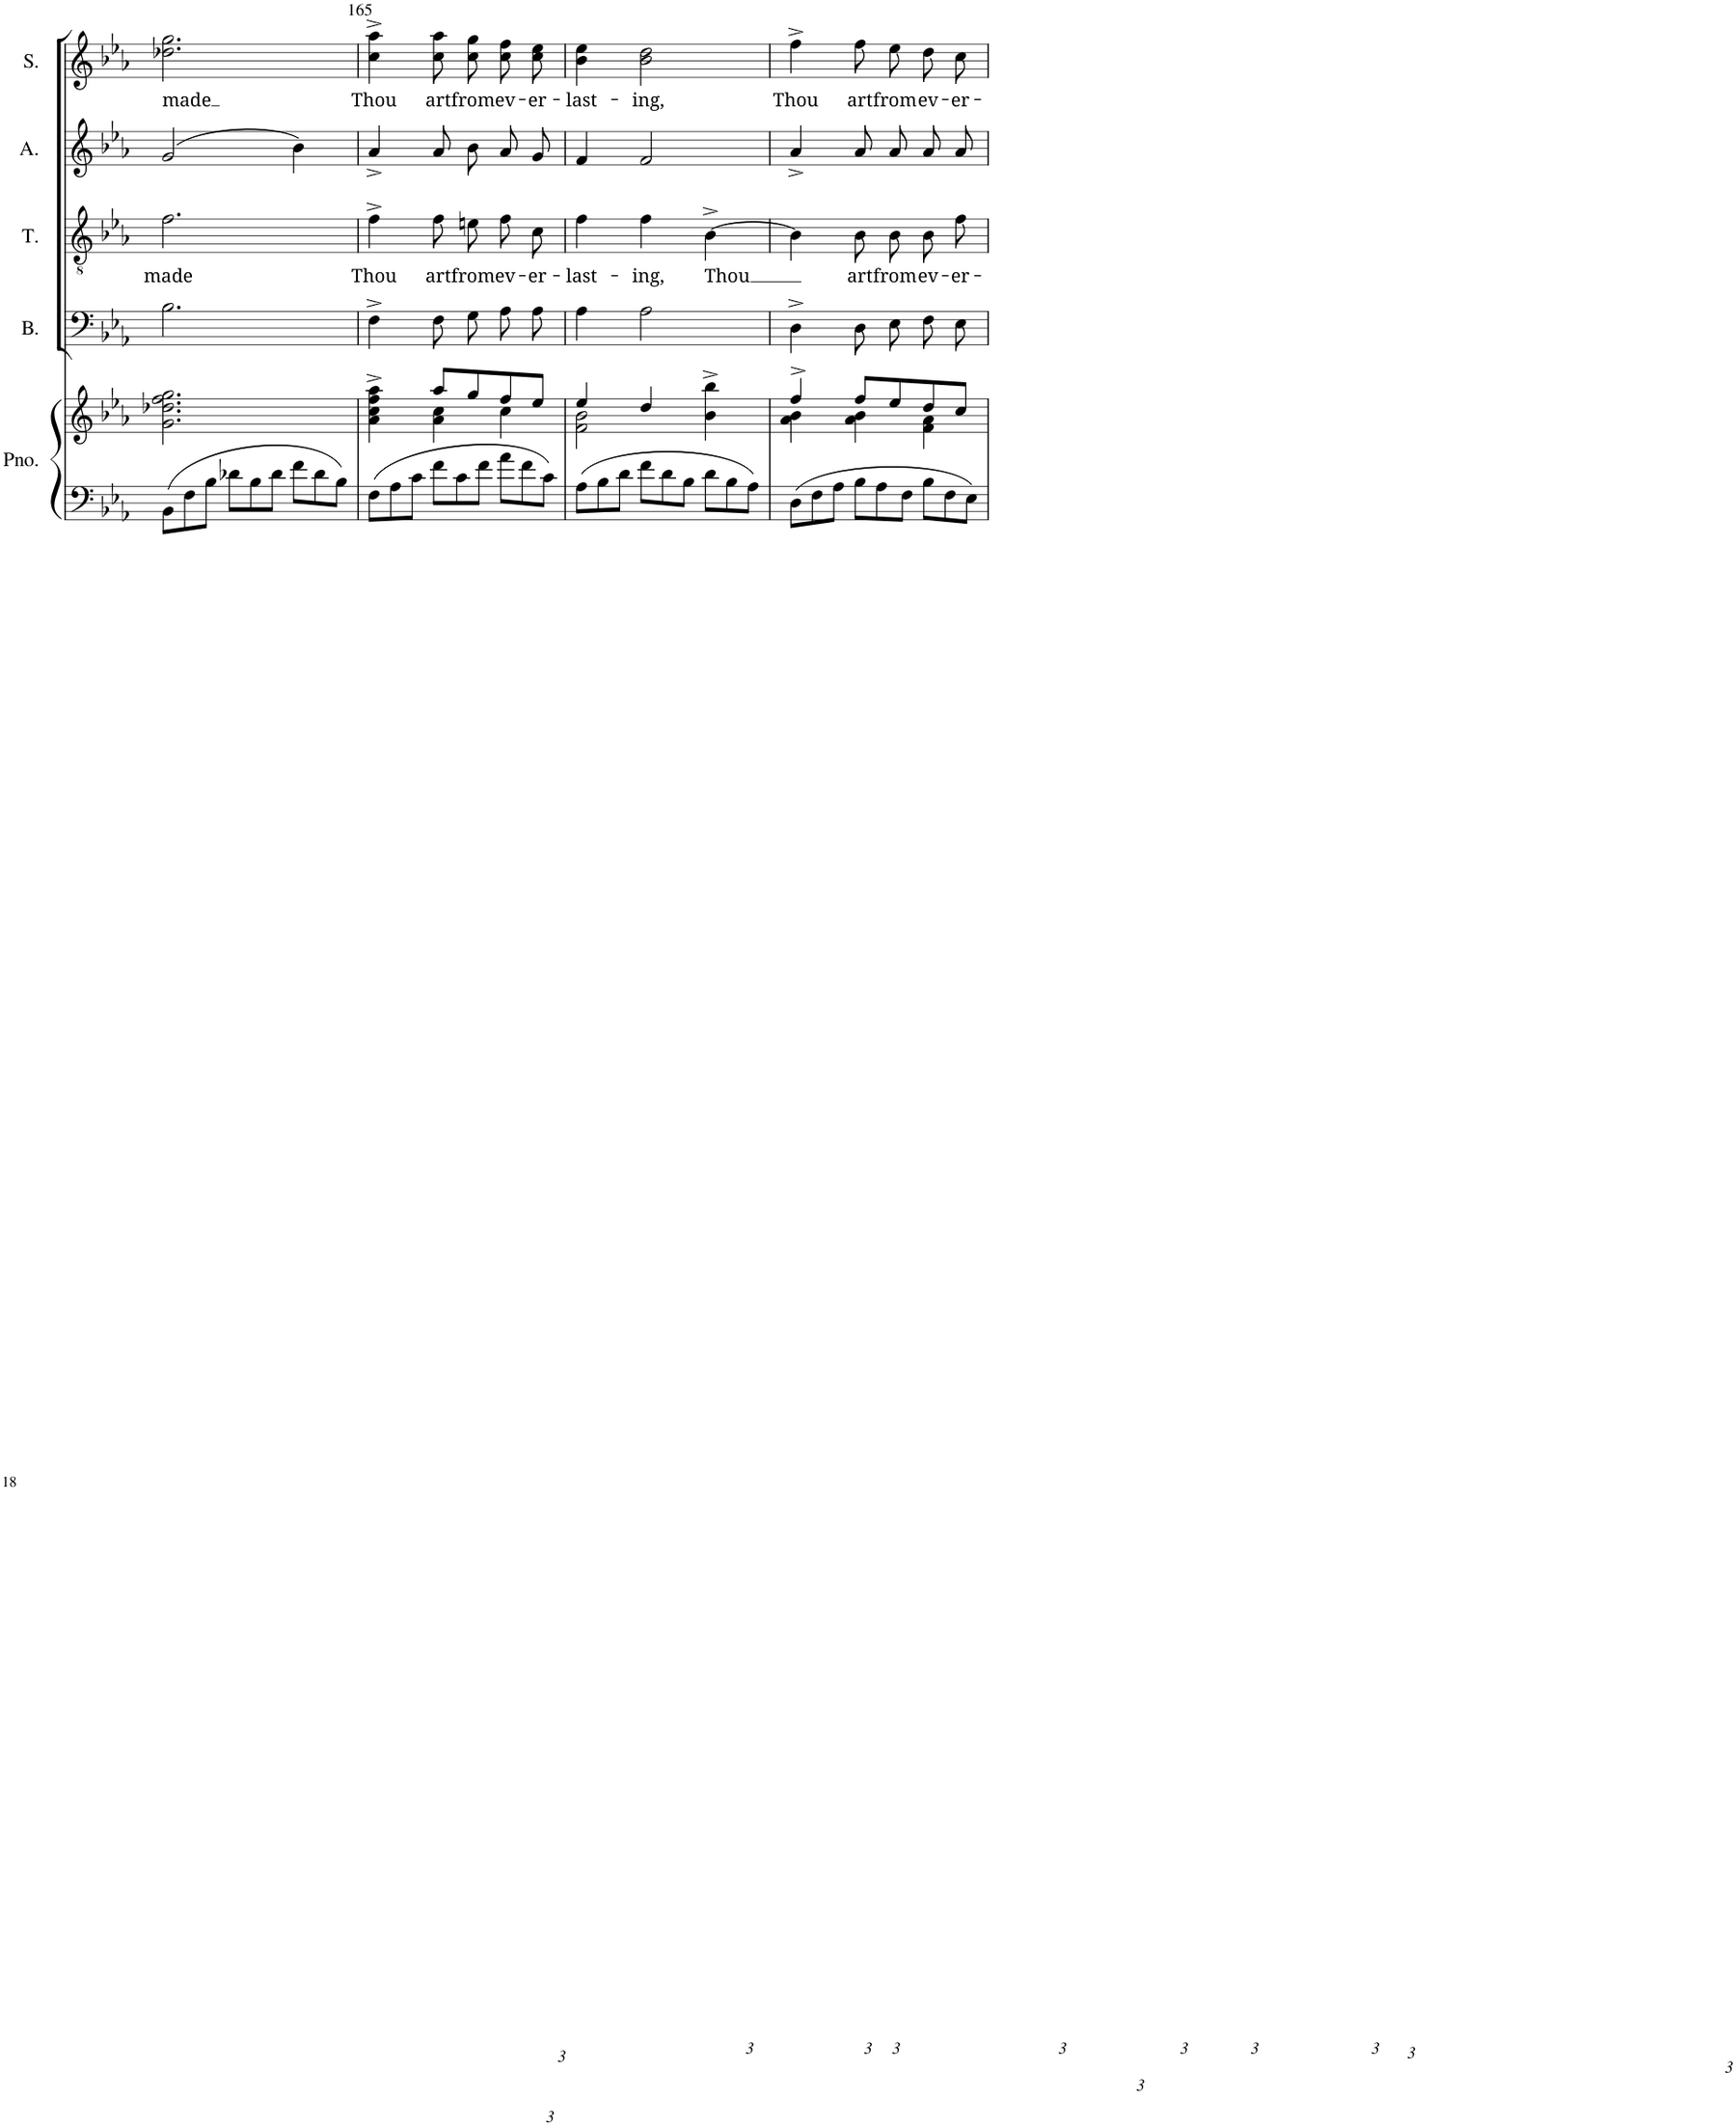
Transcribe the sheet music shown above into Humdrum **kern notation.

**kern	**kern	**kern	**kern	**text	**kern	**kern	**text
*part5	*part5	*part4	*part3	*part3	*part2	*part1	*part1
*staff6	*staff5	*staff4	*staff3	*staff3	*staff2	*staff1	*staff1
*I"Piano	*	*I"Bass	*I"Tenor	*	*I"Alto	*I"Soprano	*
*I'Pno.	*	*I'B.	*I'T.	*	*I'A.	*I'S.	*
!!LO:PB:g=z
*clefF4	*clefG2	*clefF4	*clefGv2	*	*clefG2	*clefG2	*
*k[b-e-a-]	*k[b-e-a-]	*k[b-e-a-]	*k[b-e-a-]	*	*k[b-e-a-]	*k[b-e-a-]	*
*M3/4	*M3/4	*M3/4	*M3/4	*	*M3/4	*M3/4	*
*Xbrackettup	*	*	*	*	*	*	*
=164	=164	=164	=164	=164	=164	=164	=164
!	!	!	!	!LO:LY:b	!	!	!LO:LY:b
12BB-\L	2.g\ 2.dd-X\ 2.ff\ 2.gg\	2.B-\	2.f\	made	(2g/	2.dd-X\ 2.gg\	made
12F\	.	.	.	.	.	.	.
12B-\J	.	.	.	.	.	.	.
12d-X\L	.	.	.	.	.	.	.
12B-\	.	.	.	.	.	.	.
12d-\J	.	.	.	.	.	.	.
12f\L	.	.	.	.	4b-\)	.	.
12d-\	.	.	.	.	.	.	.
12B-\J	.	.	.	.	.	.	.
=165	=165	=165	=165	=165	=165	=165	=165
*	*^	*	*	*	*	*	*
!	!	!	!	!	!LO:LY:b	!	!	!LO:LY:b
12F\L	4a-\^ 4cc\^ 4ff\^ 4aa-\^	4ryy	4F^\	4f^\	Thou	4a-^/	4cc\^ 4aa-\^	Thou
12A-\	.	.	.	.	.	.	.	.
12c\J	.	.	.	.	.	.	.	.
!	!	!	!	!	!LO:LY:b	!	!	!LO:LY:b
12f\L	8aa-/L	4a-\ 4cc\	8F\L	8f\L	art	8a-/L	8cc\ 8aa-\L	art
12c\	.	.	.	.	.	.	.	.
!	!	!	!	!	!LO:LY:b	!	!	!LO:LY:b
.	8gg/	.	8G\J	8en\J	from	8b-/J	8cc\ 8gg\J	from
12f\J	.	.	.	.	.	.	.	.
!	!	!	!	!	!LO:LY:b	!	!	!LO:LY:b
12a-\L	8ff/	4cc\	8A-\L	8f\L	ev-	8a-/L	8cc\ 8ff\L	ev-
12f\	.	.	.	.	.	.	.	.
!	!	!	!	!	!LO:LY:b	!	!	!LO:LY:b
.	8ee-/J	.	8A-\J	8c\J	-er-	8g/J	8cc\ 8ee-\J	-er-
12c\J	.	.	.	.	.	.	.	.
=166	=166	=166	=166	=166	=166	=166	=166	=166
!	!	!	!	!	!LO:LY:b	!	!	!LO:LY:b
12A-\L	4ee-/	2f\ 2b-\	4A-\	4f\	-last-	4f/	4b-\ 4ee-\	-last-
12B-\	.	.	.	.	.	.	.	.
12d\J	.	.	.	.	.	.	.	.
!	!	!	!	!	!LO:LY:b	!	!	!LO:LY:b
12f\L	4dd/	.	2A-\	4f\	-ing,	2f/	2b-\ 2dd\	-ing,
12d\	.	.	.	.	.	.	.	.
12B-\J	.	.	.	.	.	.	.	.
!	!	!	!	!	!LO:LY:b	!	!	!
12d\L	4b-\^ 4bb-\^	4ryy	.	[4B-^\	-Thou	.	.	.
12B-\	.	.	.	.	.	.	.	.
12A-\J	.	.	.	.	.	.	.	.
=167	=167	=167	=167	=167	=167	=167	=167	=167
!	!	!	!	!	!	!	!	!LO:LY:b
12D\L	4ff^/	4a-\ 4b-\	4D^\	4B-\]	.	4a-^/	4ff^\	Thou
12F\	.	.	.	.	.	.	.	.
12A-\J	.	.	.	.	.	.	.	.
!	!	!	!	!	!LO:LY:b	!	!	!LO:LY:b
12B-\L	8ff/L	4a-\ 4b-\	8D\L	8B-\L	art	8a-/L	8ff\L	art
12A-\	.	.	.	.	.	.	.	.
!	!	!	!	!	!LO:LY:b	!	!	!LO:LY:b
.	8ee-/	.	8E-\J	8B-\J	from	8a-/J	8ee-\J	from
12F\J	.	.	.	.	.	.	.	.
!	!	!	!	!	!LO:LY:b	!	!	!LO:LY:b
12B-\L	8dd/	4f\ 4a-\	8F\L	8B-\L	ev-	8a-/L	8dd\L	ev-
12F\	.	.	.	.	.	.	.	.
!	!	!	!	!	!LO:LY:b	!	!	!LO:LY:b
.	8cc/J	.	8E-\J	8f\J	-er-	8a-/J	8cc\J	-er-
12E-\J	.	.	.	.	.	.	.	.
*	*v	*v	*	*	*	*	*	*
=	=	=	=	=	=	=	=
*-	*-	*-	*-	*-	*-	*-	*-
